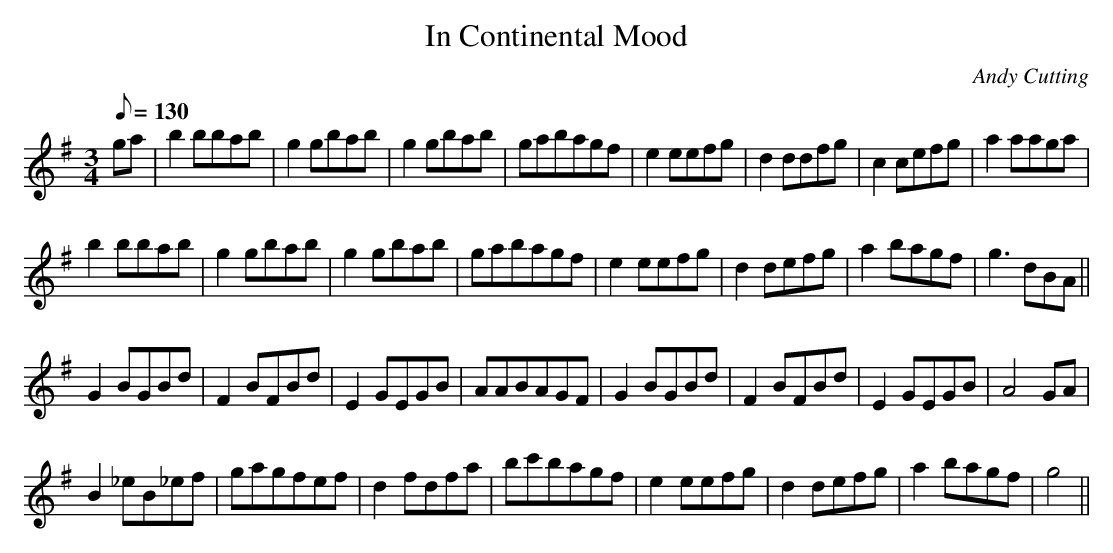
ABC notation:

X:1
T:In Continental Mood
C:Andy Cutting
L:1/8
M:3/4
Q:130
K:G major
ga|b2 bbab|g2 gbab|g2 gbab|gabagf|e2 eefg|d2 ddfg|c2 cefg|a2 aaga|
b2 bbab|g2 gbab|g2 gbab|gabagf|e2 eefg|d2 defg|a2 bagf|g3dBA||
G2BGBd|F2BFBd|E2GEGB|AABAGF|G2BGBd|F2BFBd|E2GEGB|A4GA|
B2_eB_ef|gagfef|d2fdfa|bc'bagf|e2eefg|d2defg|a2bagf|g4||
